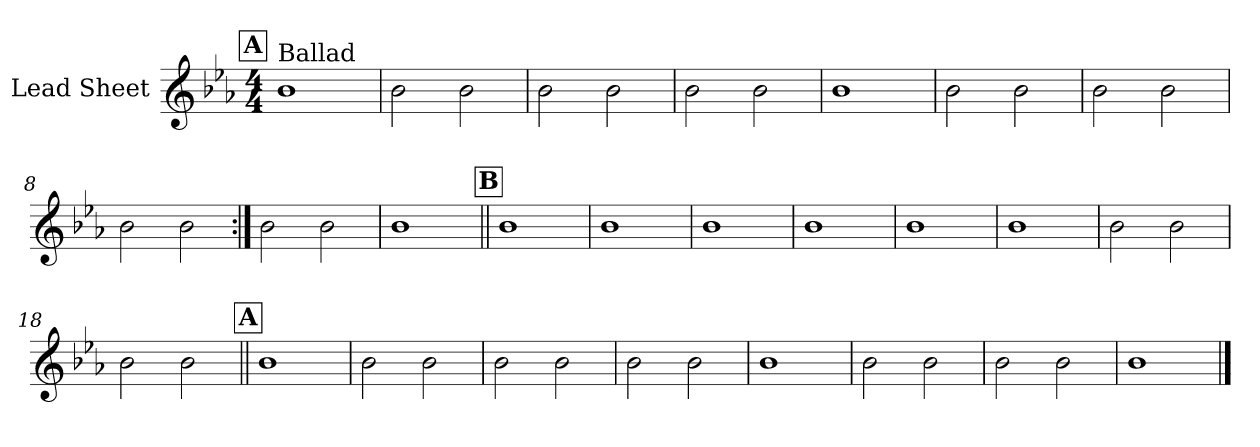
**kern
*part1
*staff1
*I"Lead Sheet
*clefG2
*k[b-e-a-]
*E-:
*M4/4
!!LO:REH:place=s1:a:fs=14:t=A
=1
!LO:TX:a:t=Ballad
1b-
=2
2b-\
2b-\
=3
2b-\
2b-\
=4
2b-\
2b-\
!!LO:LB:g=z
=5
1b-
=6
2b-\
2b-\
=7
2b-\
2b-\
=8
2b-\
2b-\
!!LO:LB:g=z
=9:|!
2b-\
2b-\
=10
1b-
!!LO:LB:g=z
!!LO:REH:place=s1:a:fs=14:t=B
=11||
1b-
=12
1b-
=13
1b-
=14
1b-
!!LO:LB:g=z
=15
1b-
=16
1b-
=17
2b-\
2b-\
=18
2b-\
2b-\
!!LO:LB:g=z
!!LO:REH:place=s1:a:fs=14:t=A
=19||
1b-
=20
2b-\
2b-\
=21
2b-\
2b-\
=22
2b-\
2b-\
!!LO:LB:g=z
=23
1b-
=24
2b-\
2b-\
=25
2b-\
2b-\
=26
1b-
==
*-
